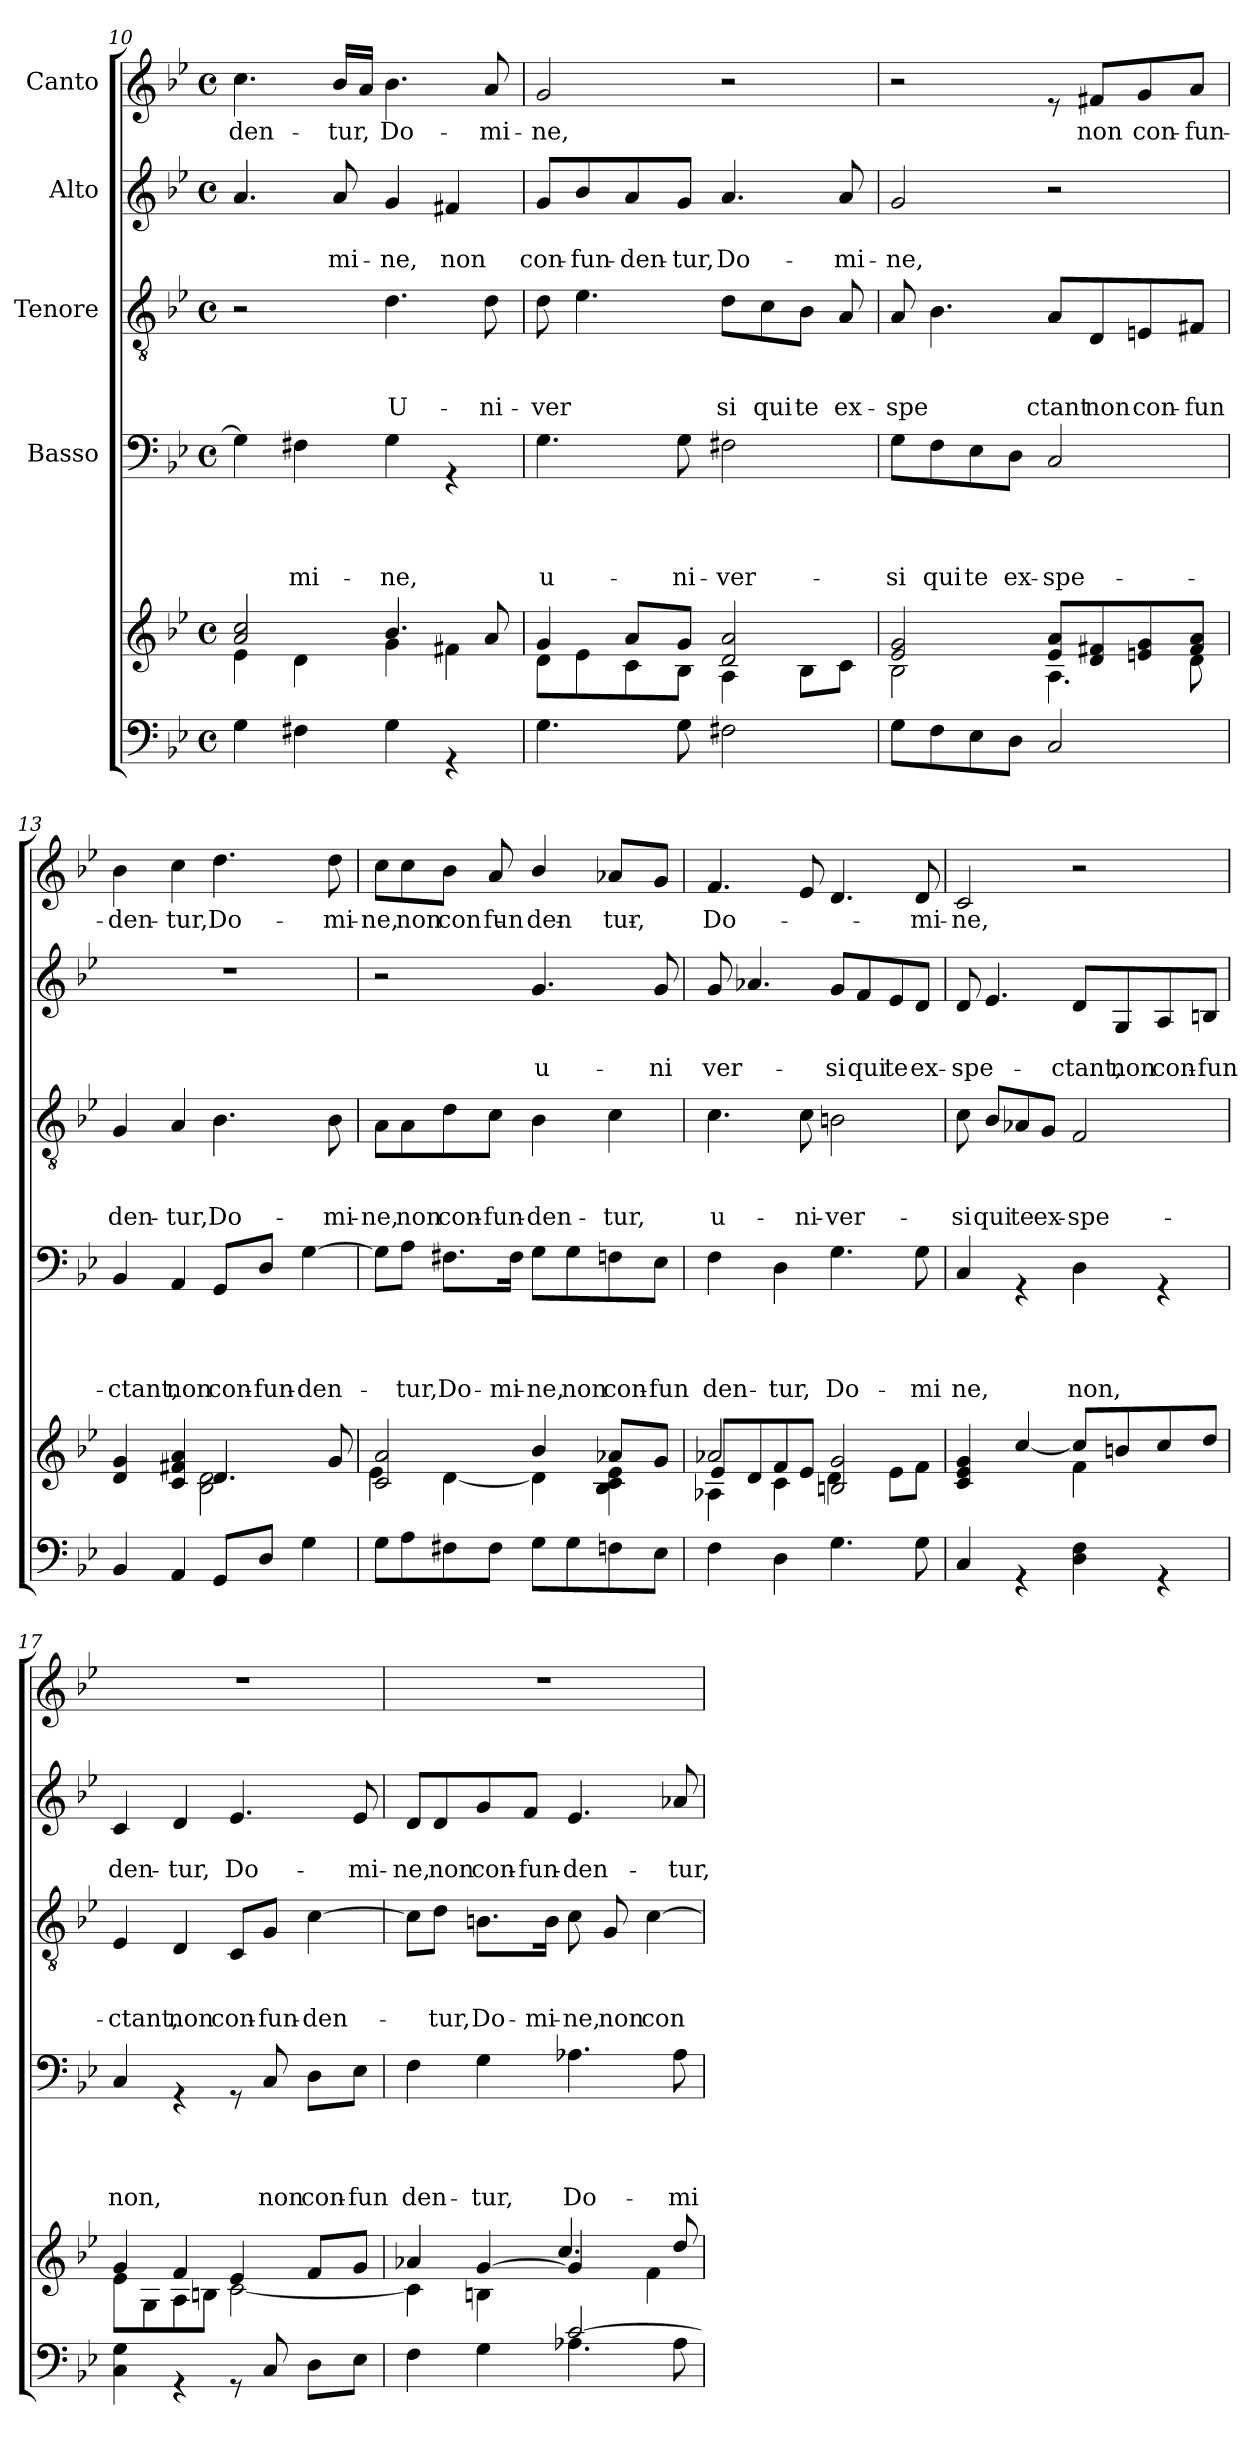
**kern	**kern	**kern	**text	**text	**text	**text	**kern	**text	**text	**text	**kern	**text	**text	**kern	**text
*part6	*part5	*part4	*part4	*part4	*part4	*part4	*part3	*part3	*part3	*part3	*part2	*part2	*part2	*part1	*part1
*staff6	*staff5	*staff4	*staff4	*staff4	*staff4	*staff4	*staff3	*staff3	*staff3	*staff3	*staff2	*staff2	*staff2	*staff1	*staff1
*	*	*I"Basso	*	*	*	*	*I"Tenore	*	*	*	*I"Alto	*	*	*I"Canto	*
*clefF4	*clefG2	*clefF4	*	*	*	*	*clefGv2	*	*	*	*clefG2	*	*	*clefG2	*
*k[b-e-]	*k[b-e-]	*k[b-e-]	*	*	*	*	*k[b-e-]	*	*	*	*k[b-e-]	*	*	*k[b-e-]	*
*B-:	*B-:	*B-:	*	*	*	*	*B-:	*	*	*	*B-:	*	*	*B-:	*
*M4/4	*M4/4	*M4/4	*	*	*	*	*M4/4	*	*	*	*M4/4	*	*	*M4/4	*
*met(c)	*met(c)	*met(c)	*	*	*	*	*met(c)	*	*	*	*met(c)	*	*	*met(c)	*
=10	=10	=10	=10	=10	=10	=10	=10	=10	=10	=10	=10	=10	=10	=10	=10
*	*^	*	*	*	*	*	*	*	*	*	*	*	*	*	*
!	!	!	!	!	!	!	!	!	!	!	!	!	!	!	!	!LO:LY:b
4G\	2a/ 2cc/	4e-\	4G\]	.	.	.	.	2r	.	.	.	4.a/	.	.	4.cc\	den-
!	!	!	!	!	!	!	!LO:LY:b	!	!	!	!	!	!	!	!	!
4F#X\	.	4d\	4F#X\	.	.	.	-mi-	.	.	.	.	.	.	.	.	.
!	!	!	!	!	!	!	!	!	!	!	!	!	!	!LO:LY:b	!	!LO:LY:b
.	.	.	.	.	.	.	.	.	.	.	.	8a/	.	mi-	16b-/LL	-tur,
.	.	.	.	.	.	.	.	.	.	.	.	.	.	.	16a/JJ	.
!	!	!	!	!	!	!	!LO:LY:b	!	!	!	!LO:LY:b	!	!	!LO:LY:b	!	!LO:LY:b
4G\	4.b-/	4g\	4G\	.	.	.	-ne,	4.d\	.	.	U-	4g/	.	-ne,	4.b-\	Do-
!	!	!	!	!	!	!	!	!	!	!	!	!	!	!LO:LY:b	!	!
4rGG	.	4f#X\	4rGG	.	.	.	.	.	.	.	.	4f#X/	.	non	.	.
!	!	!	!	!	!	!	!	!	!	!	!LO:LY:b	!	!	!	!	!LO:LY:b
.	8a/	.	.	.	.	.	.	8d\	.	.	-ni-	.	.	.	8a/	-mi-
=11	=11	=11	=11	=11	=11	=11	=11	=11	=11	=11	=11	=11	=11	=11	=11	=11
!	!	!	!	!	!	!	!LO:LY:b	!	!	!	!LO:LY:b	!	!	!LO:LY:b	!	!LO:LY:b
4.G\	4g/	8d\L	4.G\	.	.	.	u-	8d\	.	.	-ver	8g/L	.	con-	2g/	-ne,
!	!	!	!	!	!	!	!	!	!	!	!	!	!	!LO:LY:b	!	!
.	.	8e-\	.	.	.	.	.	4.e-\	.	.	.	8b-/	.	-fun-	.	.
!	!	!	!	!	!	!	!	!	!	!	!	!	!	!LO:LY:b	!	!
.	8a/L	8c\	.	.	.	.	.	.	.	.	.	8a/	.	-den-	.	.
!	!	!	!	!	!	!	!LO:LY:b	!	!	!	!	!	!	!LO:LY:b	!	!
8G\	8g/J	8B-\J	8G\	.	.	.	-ni-	.	.	.	.	8g/J	.	-tur,	.	.
!	!	!	!	!	!	!	!LO:LY:b	!	!	!	!LO:LY:b	!	!	!LO:LY:b	!	!
2F#X\	2d/ 2a/	4A\	2F#X\	.	.	.	-ver-	8d\L	.	.	si	4.a/	.	Do-	2r	.
!	!	!	!	!	!	!	!	!	!	!	!LO:LY:b	!	!	!	!	!
.	.	.	.	.	.	.	.	8c\	.	.	qui	.	.	.	.	.
!	!	!	!	!	!	!	!	!	!	!	!LO:LY:b	!	!	!	!	!
.	.	8B-\L	.	.	.	.	.	8B-\J	.	.	te	.	.	.	.	.
!	!	!	!	!	!	!	!	!	!	!	!LO:LY:b	!	!	!LO:LY:b	!	!
.	.	8c\J	.	.	.	.	.	8A/	.	.	ex-	8a/	.	-mi-	.	.
=12	=12	=12	=12	=12	=12	=12	=12	=12	=12	=12	=12	=12	=12	=12	=12	=12
!	!	!	!	!	!	!	!LO:LY:b	!	!	!	!LO:LY:b	!	!	!LO:LY:b	!	!
8G\L	2e-/ 2g/	2B-\	8G\L	.	.	.	-si	8A/	.	.	-spe	2g/	.	-ne,	2r	.
!	!	!	!	!	!	!	!LO:LY:b	!	!	!	!	!	!	!	!	!
8F\	.	.	8F\	.	.	.	qui	4.B-\	.	.	.	.	.	.	.	.
!	!	!	!	!	!	!	!LO:LY:b	!	!	!	!	!	!	!	!	!
8E-\	.	.	8E-\	.	.	.	te	.	.	.	.	.	.	.	.	.
!	!	!	!	!	!	!	!LO:LY:b	!	!	!	!	!	!	!	!	!
8D\J	.	.	8D\J	.	.	.	ex-	.	.	.	.	.	.	.	.	.
!	!	!	!	!	!	!	!LO:LY:b	!	!	!	!LO:LY:b	!	!	!	!	!
2C/	8e-/ 8a/L	4.A\	2C/	.	.	.	-spe-	8A/L	.	.	ctant	2r	.	.	8re	.
!	!	!	!	!	!	!	!	!	!	!	!LO:LY:b	!	!	!	!	!LO:LY:b
.	8d/ 8f#X/	.	.	.	.	.	.	8D/	.	.	non	.	.	.	8f#X/L	non
!	!	!	!	!	!	!	!	!	!	!	!LO:LY:b	!	!	!	!	!LO:LY:b
.	8en/ 8g/	.	.	.	.	.	.	8En/	.	.	con-	.	.	.	8g/	con-
!	!	!	!	!	!	!	!	!	!	!	!LO:LY:b	!	!	!	!	!LO:LY:b
.	8f#/ 8a/J	8d\	.	.	.	.	.	8F#X/J	.	.	-fun	.	.	.	8a/J	-fun-
!!LO:PB:g=z
=13	=13	=13	=13	=13	=13	=13	=13	=13	=13	=13	=13	=13	=13	=13	=13	=13
!	!	!	!	!	!	!	!LO:LY:b	!	!	!	!LO:LY:b	!	!	!	!	!LO:LY:b
4BB-/	4d/ 4g/	2ryy	4BB-/	.	.	.	-ctant,	4G/	.	.	den-	1r	.	.	4b-\	-den-
!	!	!	!	!	!	!	!LO:LY:b	!	!	!	!LO:LY:b	!	!	!	!	!LO:LY:b
4AA/	4c/ 4f#X/ 4a/	.	4AA/	.	.	.	non	4A/	.	.	-tur,	.	.	.	4cc\	-tur,
!	!	!	!	!	!	!	!LO:LY:b	!	!	!	!LO:LY:b	!	!	!	!	!LO:LY:b
8GG/L	4.d/	2B-\ 2d\	8GG/L	.	.	.	con-	4.B-\	.	.	Do-	.	.	.	4.dd\	Do-
!	!	!	!	!	!	!	!LO:LY:b	!	!	!	!	!	!	!	!	!
8D/J	.	.	8D/J	.	.	.	-fun-	.	.	.	.	.	.	.	.	.
!	!	!	!	!	!	!	!LO:LY:b	!	!	!	!	!	!	!	!	!
4G\	.	.	[>4G\	.	.	.	-den-	.	.	.	.	.	.	.	.	.
!	!	!	!	!	!	!	!	!	!	!	!LO:LY:b	!	!	!	!	!LO:LY:b
.	8g/	.	.	.	.	.	.	8B-\	.	.	-mi-	.	.	.	8dd\	-mi-
!!LO:LB:g=z
=14	=14	=14	=14	=14	=14	=14	=14	=14	=14	=14	=14	=14	=14	=14	=14	=14
!	!	!	!	!	!	!	!	!	!	!	!LO:LY:b	!	!	!	!	!LO:LY:b
*	*	*	*	*	*	*	*	*	*	*	*	*	*	*	*^	*
8G\L	2c/ 2a/	4e-\	8G\L]	.	.	.	.	8A\L	.	.	-ne,	2r	.	.	8cc\L	4.ryy	-ne,
!	!	!	!	!	!	!	!LO:LY:b	!	!	!	!LO:LY:b	!	!	!	!	!	!LO:LY:b
8A\	.	.	8A\J	.	.	.	-tur,	8A\	.	.	non	.	.	.	8cc\	.	non
!	!	!	!	!	!	!	!LO:LY:b	!	!	!	!LO:LY:b	!	!	!	!	!	!LO:LY:b
8F#X\	.	[>4d\	8.F#X\L	.	.	.	Do-	8d\	.	.	con-	.	.	.	8b-\J	.	con-
!	!	!	!	!	!	!	!	!	!	!	!LO:LY:b	!	!	!	!	!	!LO:LY:b
8F#\J	.	.	.	.	.	.	.	8c\J	.	.	-fun-	.	.	.	8ryy	8a/	-fun-
!	!	!	!	!	!	!	!LO:LY:b	!	!	!	!	!	!	!	!	!	!
.	.	.	16F#\Jk	.	.	.	-mi-	.	.	.	.	.	.	.	.	.	.
!	!	!	!	!	!	!	!LO:LY:b	!	!	!	!LO:LY:b	!	!	!LO:LY:b	!	!	!LO:LY:b
8G\L	4b-/	4d\]	8G\L	.	.	.	-ne,	4B-\	.	.	-den-	4.g/	.	u-	4b-/	4ryy	-den-
!	!	!	!	!	!	!	!LO:LY:b	!	!	!	!	!	!	!	!	!	!
8G\	.	.	8G\	.	.	.	non	.	.	.	.	.	.	.	.	.	.
!	!	!	!	!	!	!	!LO:LY:b	!	!	!	!LO:LY:b	!	!	!	!	!	!LO:LY:b
8Fn\	8a-X/L	4B-\ 4c\ 4e-\	8Fn\	.	.	.	con-	4c\	.	.	-tur,	.	.	.	4ryy	8a-X/L	-tur,
!	!	!	!	!	!	!	!LO:LY:b	!	!	!	!	!	!	!LO:LY:b	!	!	!
8E-\J	8g/J	.	8E-\J	.	.	.	-fun	.	.	.	.	8g/	.	-ni	.	8g/J	.
=15	=15	=15	=15	=15	=15	=15	=15	=15	=15	=15	=15	=15	=15	=15	=15	=15	=15
*	*	*^	*	*	*	*	*	*	*	*	*	*	*	*	*	*	*
!	!	!	!	!	!	!	!	!LO:LY:b	!	!	!	!LO:LY:b	!	!	!LO:LY:b	!	!	!LO:LY:b
*	*	*	*	*	*	*	*	*	*	*	*	*	*	*	*	*v	*v	*
4F\	2a-X/	8e-/L	4A-X\	4F\	.	.	.	den-	4.c\	.	.	u-	8g/	.	ver-	4.f/	Do-
.	.	8d/	.	.	.	.	.	.	.	.	.	.	4.a-X/	.	.	.	.
!	!	!	!	!	!	!	!	!LO:LY:b	!	!	!	!	!	!	!	!	!
4D\	.	8f/	4c\	4D\	.	.	.	-tur,	.	.	.	.	.	.	.	.	.
!	!	!	!	!	!	!	!	!	!	!	!	!LO:LY:b	!	!	!	!	!
.	.	8e-/J	.	.	.	.	.	.	8c\	.	.	-ni-	.	.	.	8e-/	.
!	!	!	!	!	!	!	!	!LO:LY:b	!	!	!	!LO:LY:b	!	!	!LO:LY:b	!	!
4.G\	2Bn/ 2g/	4d\	2ryy	4.G\	.	.	.	Do-	2Bn\	.	.	-ver-	8g/L	.	-si	4.d/	.
!	!	!	!	!	!	!	!	!	!	!	!	!	!	!	!LO:LY:b	!	!
.	.	.	.	.	.	.	.	.	.	.	.	.	8f/	.	qui	.	.
!	!	!	!	!	!	!	!	!	!	!	!	!	!	!	!LO:LY:b	!	!
.	.	8e-\L	.	.	.	.	.	.	.	.	.	.	8e-/	.	te	.	.
!	!	!	!	!	!	!	!	!LO:LY:b	!	!	!	!	!	!	!LO:LY:b	!	!LO:LY:b
8G\	.	8f\J	.	8G\	.	.	.	-mi	.	.	.	.	8d/J	.	ex-	8d/	-mi-
*	*	*v	*v	*	*	*	*	*	*	*	*	*	*	*	*	*	*
=16	=16	=16	=16	=16	=16	=16	=16	=16	=16	=16	=16	=16	=16	=16	=16	=16
!	!	!	!	!	!	!	!LO:LY:b	!	!	!	!LO:LY:b	!	!	!LO:LY:b	!	!LO:LY:b
4C/	4c/ 4e-/ 4g/	2ryy	4C/	.	.	.	ne,	8c\	.	.	-si	8d/	.	-spe-	2c/	-ne,
!	!	!	!	!	!	!	!	!	!	!	!LO:LY:b	!	!	!	!	!
.	.	.	.	.	.	.	.	8B-/L	.	.	qui	4.e-/	.	.	.	.
!	!	!	!	!	!	!	!	!	!	!	!LO:LY:b	!	!	!	!	!
4rGG	[<4cc/	.	4rGG	.	.	.	.	8A-X/	.	.	te	.	.	.	.	.
!	!	!	!	!	!	!	!	!	!	!	!LO:LY:b	!	!	!	!	!
.	.	.	.	.	.	.	.	8G/J	.	.	ex-	.	.	.	.	.
!	!	!	!	!	!	!	!LO:LY:b	!	!	!	!LO:LY:b	!	!	!LO:LY:b	!	!
4D\ 4F\	8cc/L]	4f\	4D\	.	.	.	non,	2F/	.	.	-spe-	8d/L	.	-ctant,	2r	.
!	!	!	!	!	!	!	!	!	!	!	!	!	!	!LO:LY:b	!	!
.	8bn/	.	.	.	.	.	.	.	.	.	.	8G/	.	non	.	.
!	!	!	!	!	!	!	!	!	!	!	!	!	!	!LO:LY:b	!	!
4rGG	8cc/	4ryy	4rGG	.	.	.	.	.	.	.	.	8A/	.	con-	.	.
!	!	!	!	!	!	!	!	!	!	!	!	!	!	!LO:LY:b	!	!
.	8dd/J	.	.	.	.	.	.	.	.	.	.	8Bn/J	.	-fun	.	.
!!LO:LB:g=z
=17	=17	=17	=17	=17	=17	=17	=17	=17	=17	=17	=17	=17	=17	=17	=17	=17
!	!	!	!	!	!	!	!LO:LY:b	!	!	!	!LO:LY:b	!	!	!LO:LY:b	!	!
4C\ 4G\	4g/	8e-\L	4C/	.	.	.	non,	4E-/	.	.	-ctant,	4c/	.	den-	1r	.
.	.	8G\	.	.	.	.	.	.	.	.	.	.	.	.	.	.
!	!	!	!	!	!	!	!	!	!	!	!LO:LY:b	!	!	!LO:LY:b	!	!
4rGG	4f/	8A\	4rGG	.	.	.	.	4D/	.	.	non	4d/	.	-tur,	.	.
.	.	8Bn\J	.	.	.	.	.	.	.	.	.	.	.	.	.	.
!	!	!	!	!	!	!	!	!	!	!	!LO:LY:b	!	!	!LO:LY:b	!	!
8rGG	4e-/	[>2c\	8rGG	.	.	.	.	8C/L	.	.	con-	4.e-/	.	Do-	.	.
!	!	!	!	!	!	!	!LO:LY:b	!	!	!	!LO:LY:b	!	!	!	!	!
8C/	.	.	8C/	.	.	.	non	8G/J	.	.	-fun-	.	.	.	.	.
!	!	!	!	!	!	!	!LO:LY:b	!	!	!	!LO:LY:b	!	!	!	!	!
8D\L	8f/L	.	8D\L	.	.	.	con-	[>4c\	.	.	-den-	.	.	.	.	.
!	!	!	!	!	!	!	!LO:LY:b	!	!	!	!	!	!	!LO:LY:b	!	!
8E-\J	8g/J	.	8E-\J	.	.	.	-fun	.	.	.	.	8e-/	.	-mi-	.	.
=18	=18	=18	=18	=18	=18	=18	=18	=18	=18	=18	=18	=18	=18	=18	=18	=18
*^	*	*	*	*	*	*	*	*	*	*	*	*	*	*	*	*
!	!	!	!	!	!	!	!	!LO:LY:b	!	!	!	!	!	!	!LO:LY:b	!	!
4F\	2ryy	4a-X/	4c\]	4F\	.	.	.	den-	8c\L]	.	.	.	8d/L	.	-ne,	1r	.
!	!	!	!	!	!	!	!	!	!	!	!	!LO:LY:b	!	!	!LO:LY:b	!	!
.	.	.	.	.	.	.	.	.	8d\J	.	.	-tur,	8d/	.	non	.	.
!	!	!	!	!	!	!	!	!LO:LY:b	!	!	!	!LO:LY:b	!	!	!LO:LY:b	!	!
4G\	.	[<4g/	4Bn\	4G\	.	.	.	-tur,	8.Bn\L	.	.	Do-	8g/	.	con-	.	.
!	!	!	!	!	!	!	!	!	!	!	!	!	!	!	!LO:LY:b	!	!
.	.	.	.	.	.	.	.	.	.	.	.	.	8f/J	.	-fun-	.	.
!	!	!	!	!	!	!	!	!	!	!	!	!LO:LY:b	!	!	!	!	!
.	.	.	.	.	.	.	.	.	16B\Jk	.	.	-mi-	.	.	.	.	.
!	!	!	!	!	!	!	!	!LO:LY:b	!	!	!	!LO:LY:b	!	!	!LO:LY:b	!	!
[<2c/	4.A-X\	4g/]	4.cc/	4.A-X\	.	.	.	Do-	8c\	.	.	-ne,	4.e-/	.	-den-	.	.
!	!	!	!	!	!	!	!	!	!	!	!	!LO:LY:b	!	!	!	!	!
.	.	.	.	.	.	.	.	.	8G/	.	.	non	.	.	.	.	.
!	!	!	!	!	!	!	!	!	!	!	!	!LO:LY:b	!	!	!	!	!
.	.	4f\	.	.	.	.	.	.	[>4c\	.	.	con-	.	.	.	.	.
!	!	!	!	!	!	!	!	!LO:LY:b	!	!	!	!	!	!	!LO:LY:b	!	!
.	8A-\	.	8dd/	8A-\	.	.	.	-mi-	.	.	.	.	8a-X/	.	-tur,	.	.
*v	*v	*	*	*	*	*	*	*	*	*	*	*	*	*	*	*	*
*	*v	*v	*	*	*	*	*	*	*	*	*	*	*	*	*	*
=	=	=	=	=	=	=	=	=	=	=	=	=	=	=	=
*-	*-	*-	*-	*-	*-	*-	*-	*-	*-	*-	*-	*-	*-	*-	*-
